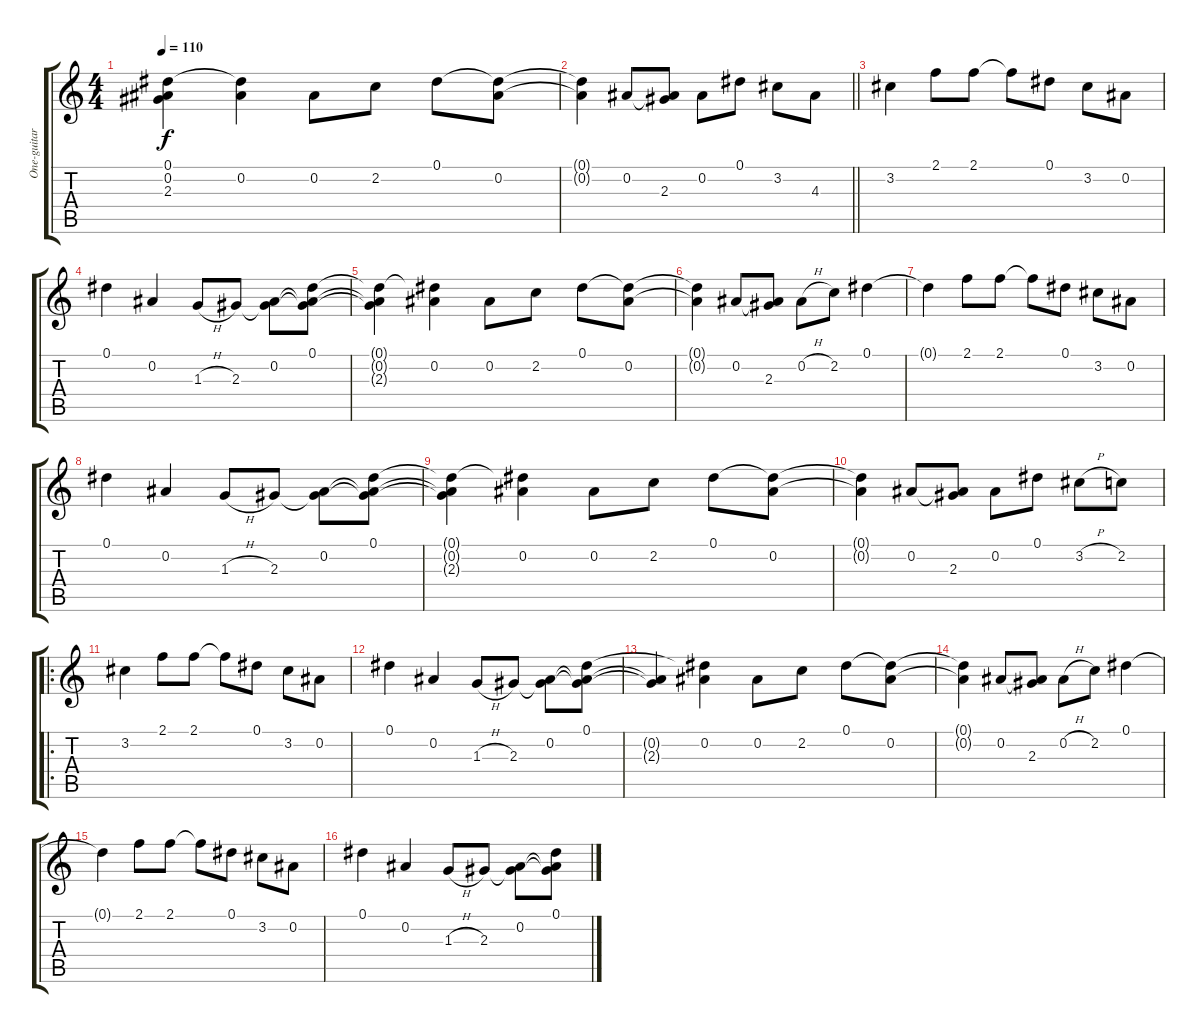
\track ("One-guitar arrangement" "One-guitar") {instrument electricguitarclean}
\staff {score tabs}
\tuning (Eb4 Bb3 Gb3 Db3 Ab2 Eb2) {hide}
\ts (4 4)
\tempo 110
\clef g2
\ks c
(0.1{t} 0.2{t} 2.3{t}).4{dy f} (0.1{t} 0.2).4{instrument overdrivenguitar} 0.2.8 2.2.8 0.1.8 (0.1{t} 0.2).8 |
\barLineRight lightlight
(0.1{t} 0.2{t}).4 0.2.8 (0.2{t} 2.3).8 0.2.8 0.1.8 3.2.8 4.3.8 |
3.2.4{instrument overdrivenguitar} 2.1.8 2.1.8 2.1{t}.8 0.1.8 3.2.8 0.2.8 |
0.1.4 0.2.4 1.3{h}.8 2.3.8 (0.2 2.3{t}).8 (0.1 0.2{t} 2.3{t}).8 |
(0.1{t} 0.2{t} 2.3{t}).4 (0.1{t} 0.2).4{instrument overdrivenguitar} 0.2.8 2.2.8 0.1.8 (0.1{t} 0.2).8 |
(0.1{t} 0.2{t}).4 0.2.8 (0.2{t} 2.3).8 0.2{h}.8 2.2.8 0.1.4 |
0.1{t}.4 2.1.8{instrument overdrivenguitar} 2.1.8 2.1{t}.8 0.1.8 3.2.8 0.2.8 |
0.1.4 0.2.4 1.3{h}.8 2.3.8 (0.2 2.3{t}).8 (0.1 0.2{t} 2.3{t}).8 |
(0.1{t} 0.2{t} 2.3{t}).4 (0.1{t} 0.2).4{instrument overdrivenguitar} 0.2.8 2.2.8 0.1.8 (0.1{t} 0.2).8 |
(0.1{t} 0.2{t}).4 0.2.8 (0.2{t} 2.3).8 0.2.8 0.1.8 3.2{h}.8 2.2.8 |
\ro
3.2.4{instrument overdrivenguitar} 2.1.8 2.1.8 2.1{t}.8 0.1.8 3.2.8 0.2.8 |
0.1.4 0.2.4 1.3{h}.8 2.3.8 (0.2 2.3{t}).8 (0.1 0.2{t} 2.3{t}).8 |
(0.2{t} 2.3{t}).4 (0.1{t} 0.2).4{instrument overdrivenguitar} 0.2.8 2.2.8 0.1.8 (0.1{t} 0.2).8 |
(0.1{t} 0.2{t}).4 0.2.8 (0.2{t} 2.3).8 0.2{h}.8 2.2.8 0.1.4 |
0.1{t}.4 2.1.8{instrument overdrivenguitar} 2.1.8 2.1{t}.8 0.1.8 3.2.8 0.2.8 |
0.1.4 0.2.4 1.3{h}.8 2.3.8 (0.2 2.3{t}).8 (0.1 0.2{t} 2.3{t}).8
